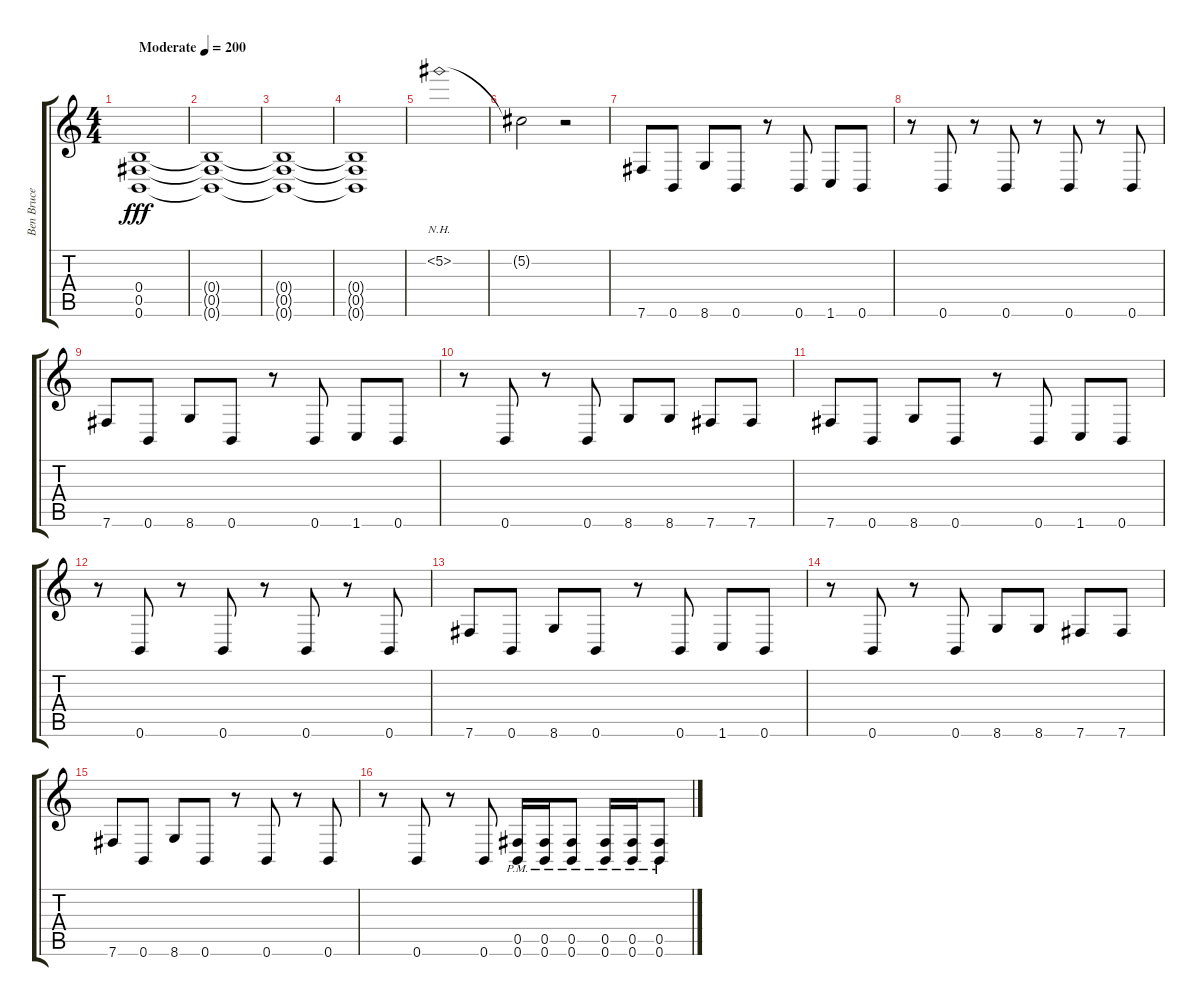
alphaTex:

\track ("Ben Bruce" "Ben Bruce") {instrument distortionguitar}
\staff {score tabs}
\tuning (Db4 Ab3 E3 B2 Gb2 B1) {hide}
\ts (4 4)
\tempo (200 "Moderate")
\clef g2
\ks c
(0.4 0.5 0.6).1{dy fff instrument distortionguitar} |
(0.4{t} 0.5{t} 0.6{t}).1 |
(0.4{t} 0.5{t} 0.6{t}).1 |
(0.4{t} 0.5{t} 0.6{t}).1 |
5.2{nh}.1 |
5.2{t}.2 r.2 |
7.6.8 0.6.8 8.6.8 0.6.8 r.8 0.6.8 1.6.8 0.6.8 |
r.8 0.6.8 r.8 0.6.8 r.8 0.6.8 r.8 0.6.8 |
7.6.8 0.6.8 8.6.8 0.6.8 r.8 0.6.8 1.6.8 0.6.8 |
r.8 0.6.8 r.8 0.6.8 8.6.8 8.6.8 7.6.8 7.6.8 |
7.6.8 0.6.8 8.6.8 0.6.8 r.8 0.6.8 1.6.8 0.6.8 |
r.8 0.6.8 r.8 0.6.8 r.8 0.6.8 r.8 0.6.8 |
7.6.8 0.6.8 8.6.8 0.6.8 r.8 0.6.8 1.6.8 0.6.8 |
r.8 0.6.8 r.8 0.6.8 8.6.8 8.6.8 7.6.8 7.6.8 |
7.6.8 0.6.8 8.6.8 0.6.8 r.8 0.6.8 r.8 0.6.8 |
r.8 0.6.8 r.8 0.6.8 (0.5{pm} 0.6{pm}).16 (0.5{pm} 0.6{pm}).16 (0.5{pm} 0.6{pm}).8 (0.5{pm} 0.6{pm}).16 (0.5{pm} 0.6{pm}).16 (0.5{pm} 0.6{pm}).8
